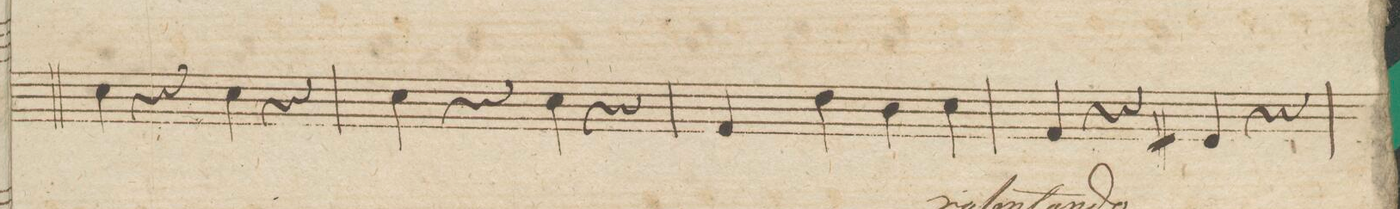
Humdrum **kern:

**kern	**dynam
*I"Viole.	*
*clefC3	*
*k[]	*
*met(c)	*
*M4/4	*
4d\	.
4r	.
4d\	.
4r	.
=97	=97
4d\	.
4r	.
4d\	.
4r	.
=98	=98
4G/	.
4e\	.
4c\	.
4d\	.
=99	=99
4G/	.
4r	.
4F#/	.
4r	.
=100	=100
*-	*-
